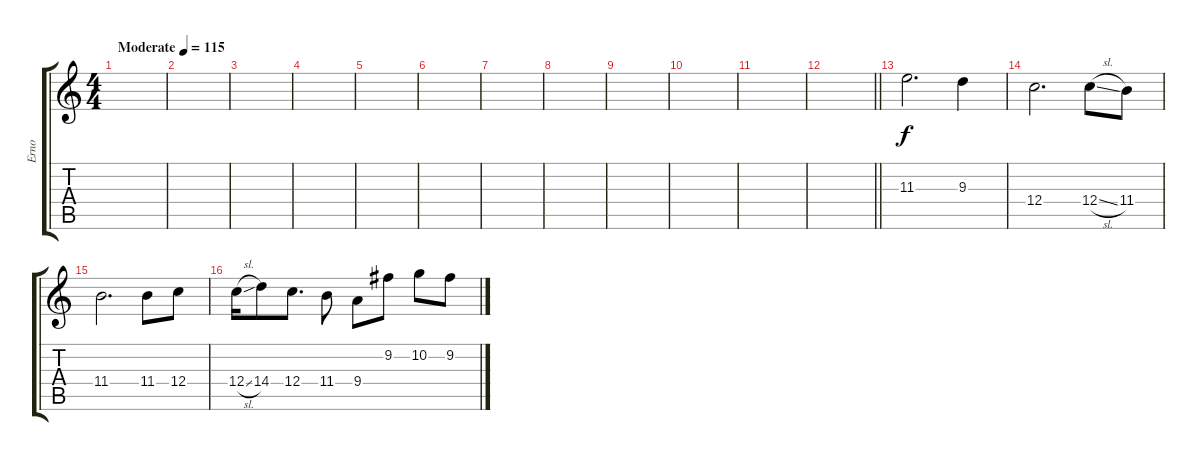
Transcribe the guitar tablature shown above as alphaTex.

\track ("Erno" "Erno") {instrument distortionguitar}
\staff {score tabs}
\tuning (D4 A3 F3 C3 G2 D2) {hide}
\ts (4 4)
\tempo (115 "Moderate")
\clef g2
\ks c
|
|
|
|
|
|
|
|
|
|
|
\barLineRight lightlight
|
11.3.2{d} 9.3.4 |
12.4.2{d} 12.4{sl}.8 11.4.8 |
11.4.2{d} 11.4.8 12.4.8 |
12.4{sl}.16 14.4.8 12.4.8{d} 11.4.8 9.4.8 9.2.8 10.2.8 9.2.8
